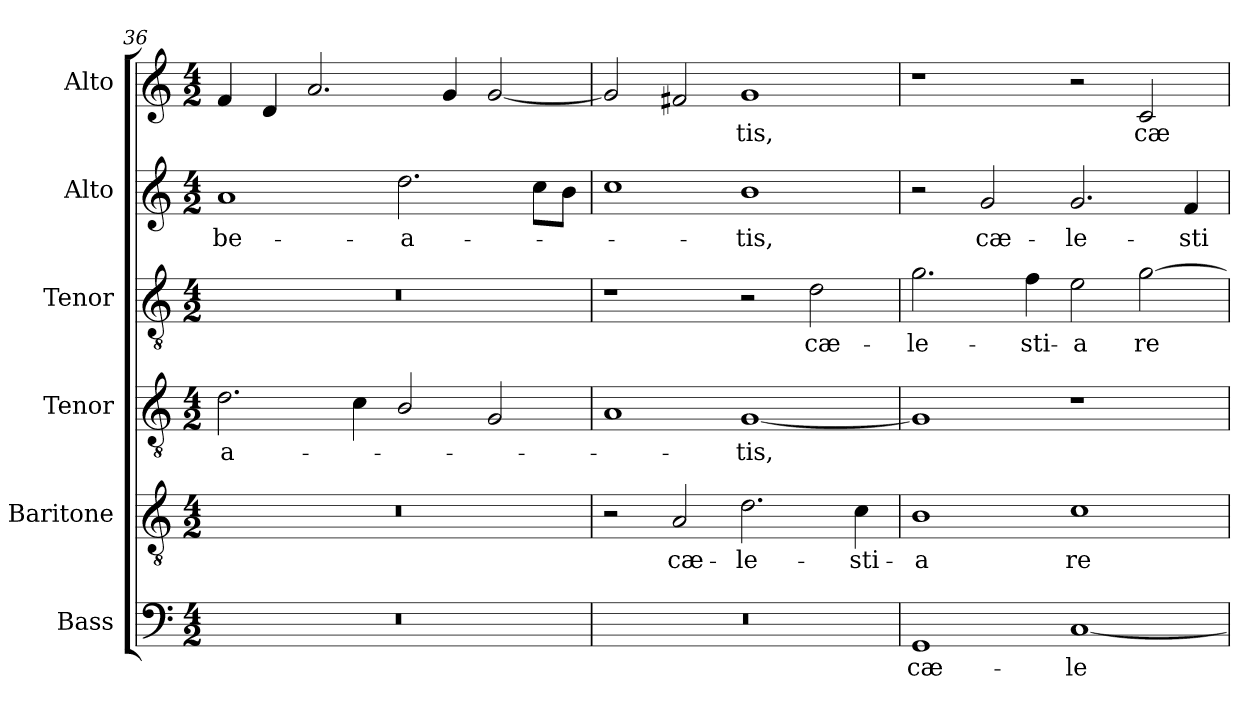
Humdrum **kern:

**kern	**text	**kern	**text	**kern	**text	**kern	**text	**kern	**text	**kern	**text
*part6	*part6	*part5	*part5	*part4	*part4	*part3	*part3	*part2	*part2	*part1	*part1
*staff6	*staff6	*staff5	*staff5	*staff4	*staff4	*staff3	*staff3	*staff2	*staff2	*staff1	*staff1
*I"Bass	*	*I"Baritone	*	*I"Tenor	*	*I"Tenor	*	*I"Alto	*	*I"Alto	*
*I'B.	*	*I'Bar.	*	*I'T.	*	*I'T.	*	*I'A.	*	*I'A.	*
*clefF4	*	*clefGv2	*	*clefGv2	*	*clefGv2	*	*clefG2	*	*clefG2	*
*	*	*ITrd7c12	*	*ITrd7c12	*	*ITrd7c12	*	*	*	*	*
*k[]	*	*k[]	*	*k[]	*	*k[]	*	*k[]	*	*k[]	*
*C:	*	*C:	*	*C:	*	*C:	*	*C:	*	*C:	*
*M4/2	*	*M4/2	*	*M4/2	*	*M4/2	*	*M4/2	*	*M4/2	*
=36	=36	=36	=36	=36	=36	=36	=36	=36	=36	=36	=36
!LO:N:vis=1	!	!LO:N:vis=1	!	!	!	!	!	!	!	!	!
!	!	!	!	!	!LO:LY:b:color=#000000	!LO:N:vis=1	!	!	!	!	!
!	!	!	!	!	!	!	!	!	!LO:LY:b:color=#000000	!	!
0r	.	0r	.	2.Di\	-a-	0r	.	1ai	be-	4fi/	.
.	.	.	.	.	.	.	.	.	.	4di/	.
.	.	.	.	.	.	.	.	.	.	2.ai/	.
.	.	.	.	4Ci\	.	.	.	.	.	.	.
!	!	!	!	!	!	!	!	!	!LO:LY:b:color=#000000	!	!
.	.	.	.	2BBi/	.	.	.	2.ddi\	-a-	.	.
.	.	.	.	.	.	.	.	.	.	4gi/	.
.	.	.	.	2GGi/	.	.	.	.	.	[2gi/	.
.	.	.	.	.	.	.	.	8cci\L	.	.	.
.	.	.	.	.	.	.	.	8bi\J	.	.	.
!!LO:LB:g=z
=37	=37	=37	=37	=37	=37	=37	=37	=37	=37	=37	=37
!LO:N:vis=1	!	!	!	!	!	!	!	!	!	!	!
0r	.	2r	.	1AAi	.	1r	.	1cci	.	2gi/]	.
!	!	!	!LO:LY:b:color=#000000	!	!	!	!	!	!	!	!
.	.	2AAi/	cæ-	.	.	.	.	.	.	2f#Xi/	.
!	!	!	!LO:LY:b:color=#000000	!	!	!	!	!	!	!	!
!	!	!	!	!	!LO:LY:b:color=#000000	!	!	!	!	!	!
!	!	!	!	!	!	!	!	!	!LO:LY:b:color=#000000	!	!
!	!	!	!	!	!	!	!	!	!	!	!LO:LY:b:color=#000000
.	.	2.Di\	-le-	[1GGi	-tis,	2r	.	1bi	-tis,	1gi	-tis,
!	!	!	!	!	!	!	!LO:LY:b:color=#000000	!	!	!	!
.	.	.	.	.	.	2Di\	cæ-	.	.	.	.
!	!	!	!LO:LY:b:color=#000000	!	!	!	!	!	!	!	!
.	.	4Ci\	-sti-	.	.	.	.	.	.	.	.
=38	=38	=38	=38	=38	=38	=38	=38	=38	=38	=38	=38
!	!LO:LY:b:color=#000000	!	!	!	!	!	!	!	!	!	!
!	!	!	!LO:LY:b:color=#000000	!	!	!	!	!	!	!	!
!	!	!	!	!	!	!	!LO:LY:b:color=#000000	!	!	!	!
1GGi	cæ-	1BBi	-a	1GGi]	.	2.Gi\	-le-	2r	.	1r	.
!	!	!	!	!	!	!	!	!	!LO:LY:b:color=#000000	!	!
.	.	.	.	.	.	.	.	2gi/	cæ-	.	.
!	!	!	!	!	!	!	!LO:LY:b:color=#000000	!	!	!	!
.	.	.	.	.	.	4Fi\	-sti-	.	.	.	.
!	!LO:LY:b:color=#000000	!	!	!	!	!	!	!	!	!	!
!	!	!	!LO:LY:b:color=#000000	!	!	!	!	!	!	!	!
!	!	!	!	!	!	!	!LO:LY:b:color=#000000	!	!	!	!
!	!	!	!	!	!	!	!	!	!LO:LY:b:color=#000000	!	!
[1Ci	-le-	1Ci	re-	1r	.	2Ei\	-a	2.gi/	-le-	2r	.
!	!	!	!	!	!	!	!LO:LY:b:color=#000000	!	!	!	!
!	!	!	!	!	!	!	!	!	!	!	!LO:LY:b:color=#000000
.	.	.	.	.	.	[2Gi\	re-	.	.	2ci/	cæ-
!	!	!	!	!	!	!	!	!	!LO:LY:b:color=#000000	!	!
.	.	.	.	.	.	.	.	4fi/	-sti-	.	.
=	=	=	=	=	=	=	=	=	=	=	=
*-	*-	*-	*-	*-	*-	*-	*-	*-	*-	*-	*-
